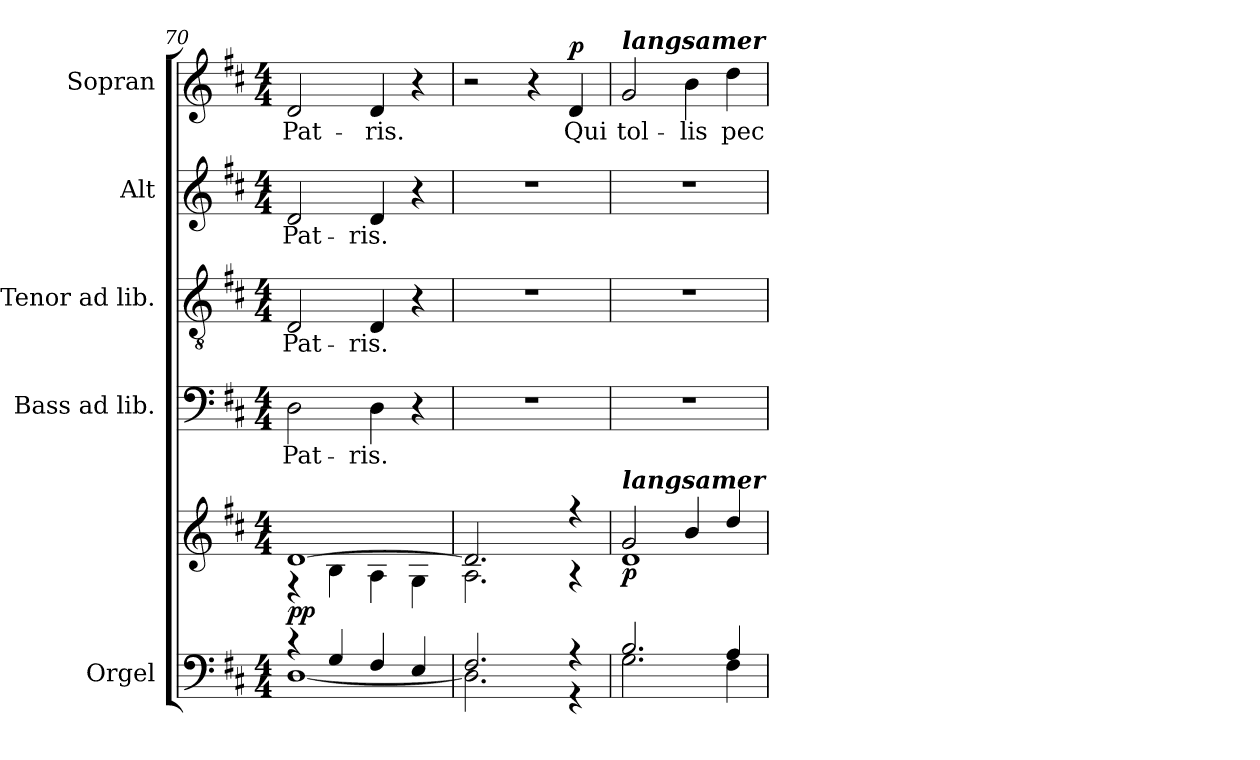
**kern	**kern	**dynam	**kern	**text	**kern	**text	**kern	**text	**kern	**text	**dynam
*part5	*part5	*part5	*part4	*part4	*part3	*part3	*part2	*part2	*part1	*part1	*part1
*staff6	*staff5	*staff5/6	*staff4	*staff4	*staff3	*staff3	*staff2	*staff2	*staff1	*staff1	*staff1
*I"Orgel	*	*	*I"Bass ad lib.	*	*I"Tenor ad lib.	*	*I"Alt	*	*I"Sopran	*	*
*I'Org.	*	*	*I'B.	*	*I'T.	*	*I'A.	*	*I'S.	*	*
*clefF4	*clefG2	*	*clefF4	*	*clefGv2	*	*clefG2	*	*clefG2	*	*
*k[f#c#]	*k[f#c#]	*	*k[f#c#]	*	*k[f#c#]	*	*k[f#c#]	*	*k[f#c#]	*	*
*D:	*D:	*	*D:	*	*D:	*	*D:	*	*D:	*	*
*M4/4	*M4/4	*	*M4/4	*	*M4/4	*	*M4/4	*	*M4/4	*	*
=70	=70	=70	=70	=70	=70	=70	=70	=70	=70	=70	=70
*^	*^	*	*	*	*	*	*	*	*	*	*
!	!	!	!	!LO:DY:b	!	!LO:LY:b	!	!LO:LY:b	!	!LO:LY:b	!	!LO:LY:b	!
4rc	[<1D	[>1d	4rF	pp	2D\	Pat-	2D/	Pat-	2d/	Pat-	2d/	Pat-	.
4G/	.	.	4B\	.	.	.	.	.	.	.	.	.	.
!	!	!	!	!	!	!LO:LY:b	!	!LO:LY:b	!	!LO:LY:b	!	!LO:LY:b	!
4F#/	.	.	4A\	.	4D\	-ris.	4D/	-ris.	4d/	-ris.	4d/	-ris.	.
4E/	.	.	4G\	.	4r	.	4r	.	4r	.	4r	.	.
=71	=71	=71	=71	=71	=71	=71	=71	=71	=71	=71	=71	=71	=71
2.F#/	2.D\]	2.d/]	2.A\	.	1r	.	1r	.	1r	.	2r	.	.
.	.	.	.	.	.	.	.	.	.	.	4r	.	.
!	!	!	!	!	!	!	!	!	!	!	!	!LO:LY:b	!LO:DY:a
4r	4r	4r	4r	.	.	.	.	.	.	.	4d/	Qui	p
=72	=72	=72	=72	=72	=72	=72	=72	=72	=72	=72	=72	=72	=72
!	!	!	!	!	!	!	!	!	!	!	!LO:TX:a:Bi:t=langsamer	!	!
!	!	!LO:TX:a:Bi:t=langsamer	!	!	!	!	!	!	!	!	!	!	!
!	!	!	!	!LO:DY:b	!	!	!	!	!	!	!	!LO:LY:b	!
2.B/	2.G\	2g/	1d	p	1r	.	1r	.	1r	.	2g/	tol-	.
!	!	!	!	!	!	!	!	!	!	!	!	!LO:LY:b	!
.	.	4b/	.	.	.	.	.	.	.	.	4b\	-lis	.
!	!	!	!	!	!	!	!	!	!	!	!	!LO:LY:b	!
4A/	4F#\	4dd/	.	.	.	.	.	.	.	.	4dd\	pec-	.
*v	*v	*	*	*	*	*	*	*	*	*	*	*	*
*	*v	*v	*	*	*	*	*	*	*	*	*	*
=	=	=	=	=	=	=	=	=	=	=	=
*-	*-	*-	*-	*-	*-	*-	*-	*-	*-	*-	*-
